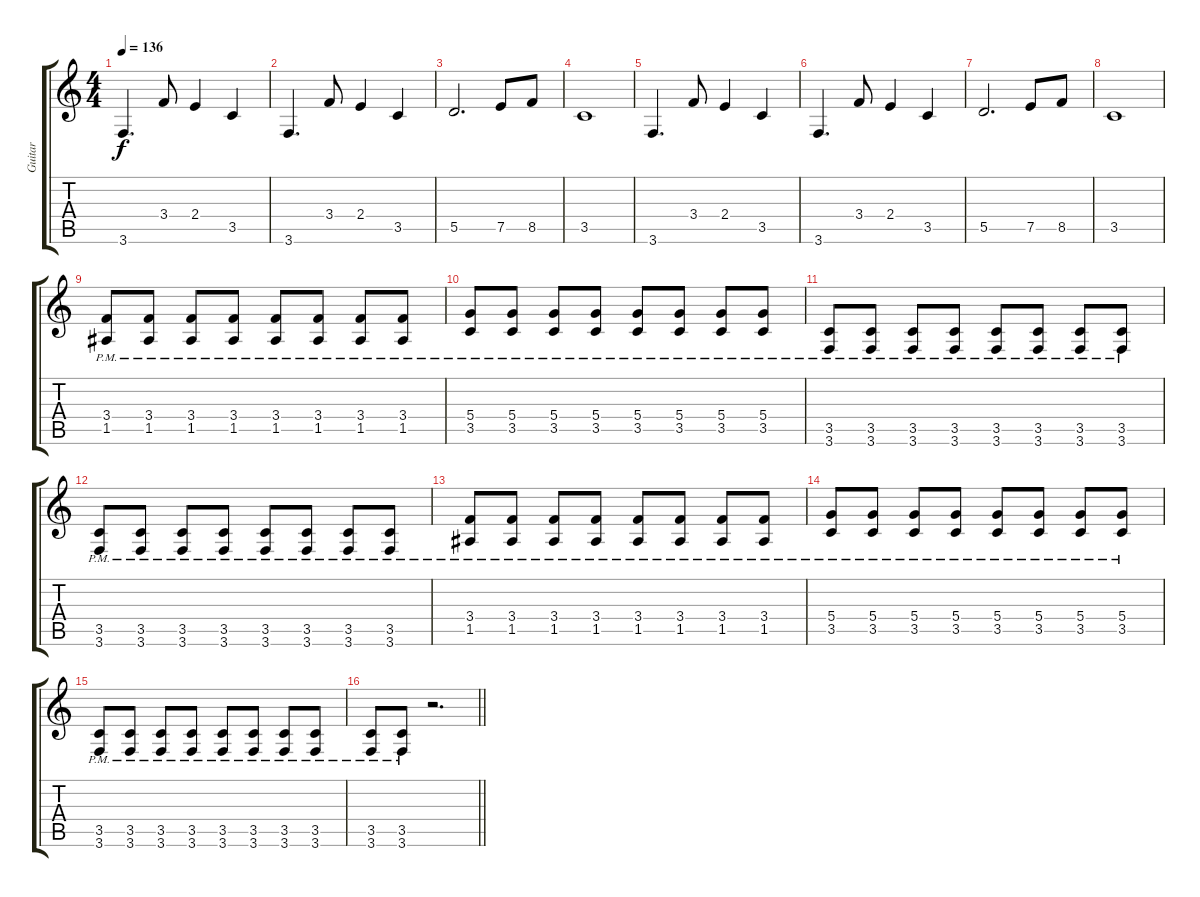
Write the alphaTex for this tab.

\track ("Guitar" "Guitar") {instrument overdrivenguitar}
\staff {score tabs}
\tuning (E4 B3 G3 D3 A2 D2) {hide}
\ts (4 4)
\tempo 136
\clef g2
\ks c
3.6.4{d dy f} 3.4.8 2.4.4 3.5.4 |
3.6.4{d} 3.4.8 2.4.4 3.5.4 |
5.5.2{d} 7.5.8 8.5.8 |
3.5.1 |
3.6.4{d} 3.4.8 2.4.4 3.5.4 |
3.6.4{d} 3.4.8 2.4.4 3.5.4 |
5.5.2{d} 7.5.8 8.5.8 |
3.5.1 |
(3.4{pm} 1.5{pm}).8{instrument overdrivenguitar} (3.4{pm} 1.5{pm}).8 (3.4{pm} 1.5{pm}).8 (3.4{pm} 1.5{pm}).8 (3.4{pm} 1.5{pm}).8 (3.4{pm} 1.5{pm}).8 (3.4{pm} 1.5{pm}).8 (3.4{pm} 1.5{pm}).8 |
(5.4{pm} 3.5{pm}).8 (5.4{pm} 3.5{pm}).8 (5.4{pm} 3.5{pm}).8 (5.4{pm} 3.5{pm}).8 (5.4{pm} 3.5{pm}).8 (5.4{pm} 3.5{pm}).8 (5.4{pm} 3.5{pm}).8 (5.4{pm} 3.5{pm}).8 |
(3.5{pm} 3.6{pm}).8 (3.5{pm} 3.6{pm}).8 (3.5{pm} 3.6{pm}).8 (3.5{pm} 3.6{pm}).8 (3.5{pm} 3.6{pm}).8 (3.5{pm} 3.6{pm}).8 (3.5{pm} 3.6{pm}).8 (3.5{pm} 3.6{pm}).8 |
(3.5{pm} 3.6{pm}).8 (3.5{pm} 3.6{pm}).8 (3.5{pm} 3.6{pm}).8 (3.5{pm} 3.6{pm}).8 (3.5{pm} 3.6{pm}).8 (3.5{pm} 3.6{pm}).8 (3.5{pm} 3.6{pm}).8 (3.5{pm} 3.6{pm}).8 |
(3.4{pm} 1.5{pm}).8 (3.4{pm} 1.5{pm}).8 (3.4{pm} 1.5{pm}).8 (3.4{pm} 1.5{pm}).8 (3.4{pm} 1.5{pm}).8 (3.4{pm} 1.5{pm}).8 (3.4{pm} 1.5{pm}).8 (3.4{pm} 1.5{pm}).8 |
(5.4{pm} 3.5{pm}).8 (5.4{pm} 3.5{pm}).8 (5.4{pm} 3.5{pm}).8 (5.4{pm} 3.5{pm}).8 (5.4{pm} 3.5{pm}).8 (5.4{pm} 3.5{pm}).8 (5.4{pm} 3.5{pm}).8 (5.4{pm} 3.5{pm}).8 |
(3.5{pm} 3.6{pm}).8 (3.5{pm} 3.6{pm}).8 (3.5{pm} 3.6{pm}).8 (3.5{pm} 3.6{pm}).8 (3.5{pm} 3.6{pm}).8 (3.5{pm} 3.6{pm}).8 (3.5{pm} 3.6{pm}).8 (3.5{pm} 3.6{pm}).8 |
\barLineRight lightlight
(3.5{pm} 3.6{pm}).8 (3.5{pm} 3.6{pm}).8 r.2{d}
